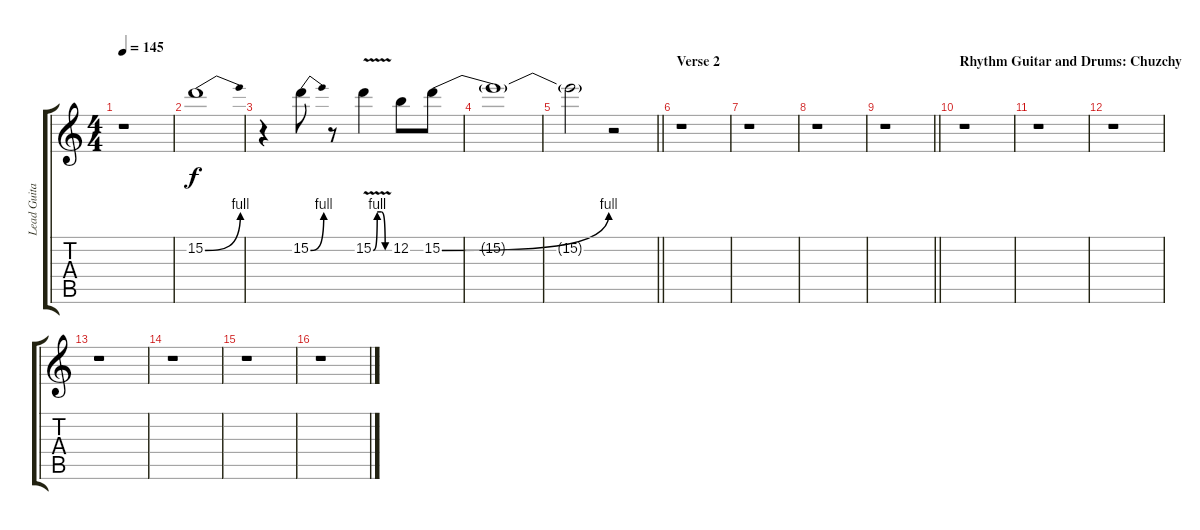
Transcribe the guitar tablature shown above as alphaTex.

\track ("Lead Guitar 1" "Lead Guita") {instrument overdrivenguitar}
\staff {score tabs}
\tuning (E4 B3 G3 D3 A2 E2) {hide}
\ts (4 4)
\tempo 145
\clef g2
\ks c
r.1{dy f} |
15.2{be (bend 0 0 60 4)}.1 |
r.4 15.2{be (bend 0 0 60 4)}.8 r.8 15.2{be (custom 0 0 15 4 30 4 45 0 60 0) v}.4 12.2.8 15.2{be (bend 0 0 60 4)}.8 |
15.2{t}.1 |
\barLineRight lightlight
15.2{t}.2 r.2 |
\section ("" "Verse 2")
r.1 |
r.1 |
r.1 |
\barLineRight lightlight
r.1 |
\section ("" "Rhythm Guitar and Drums: Chuzchy")
r.1 |
r.1 |
r.1 |
r.1 |
r.1 |
r.1 |
r.1
